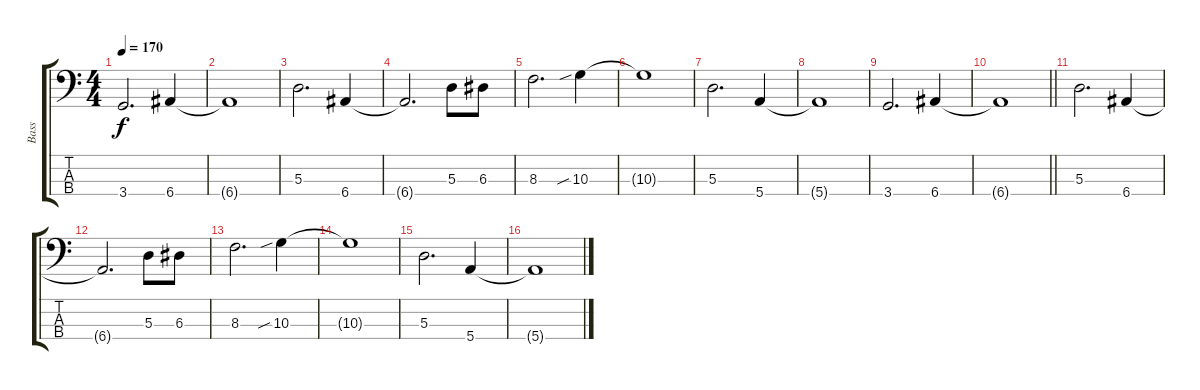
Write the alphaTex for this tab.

\track ("Bass" "Bass") {instrument electricbassfinger}
\staff {score tabs}
\tuning (G2 D2 A1 E1) {hide}
\ts (4 4)
\tempo 170
\clef f4
\ks c
3.4.2{d dy f} 6.4.4 |
6.4{t}.1 |
5.3.2{d} 6.4.4 |
6.4{t}.2{d} 5.3.8 6.3.8 |
8.3.2{d} 10.3{sib}.4 |
10.3{t}.1 |
5.3.2{d} 5.4.4 |
5.4{t}.1 |
3.4.2{d} 6.4.4 |
\barLineRight lightlight
6.4{t}.1 |
5.3.2{d} 6.4.4 |
6.4{t}.2{d} 5.3.8 6.3.8 |
8.3.2{d} 10.3{sib}.4 |
10.3{t}.1 |
5.3.2{d} 5.4.4 |
5.4{t}.1
